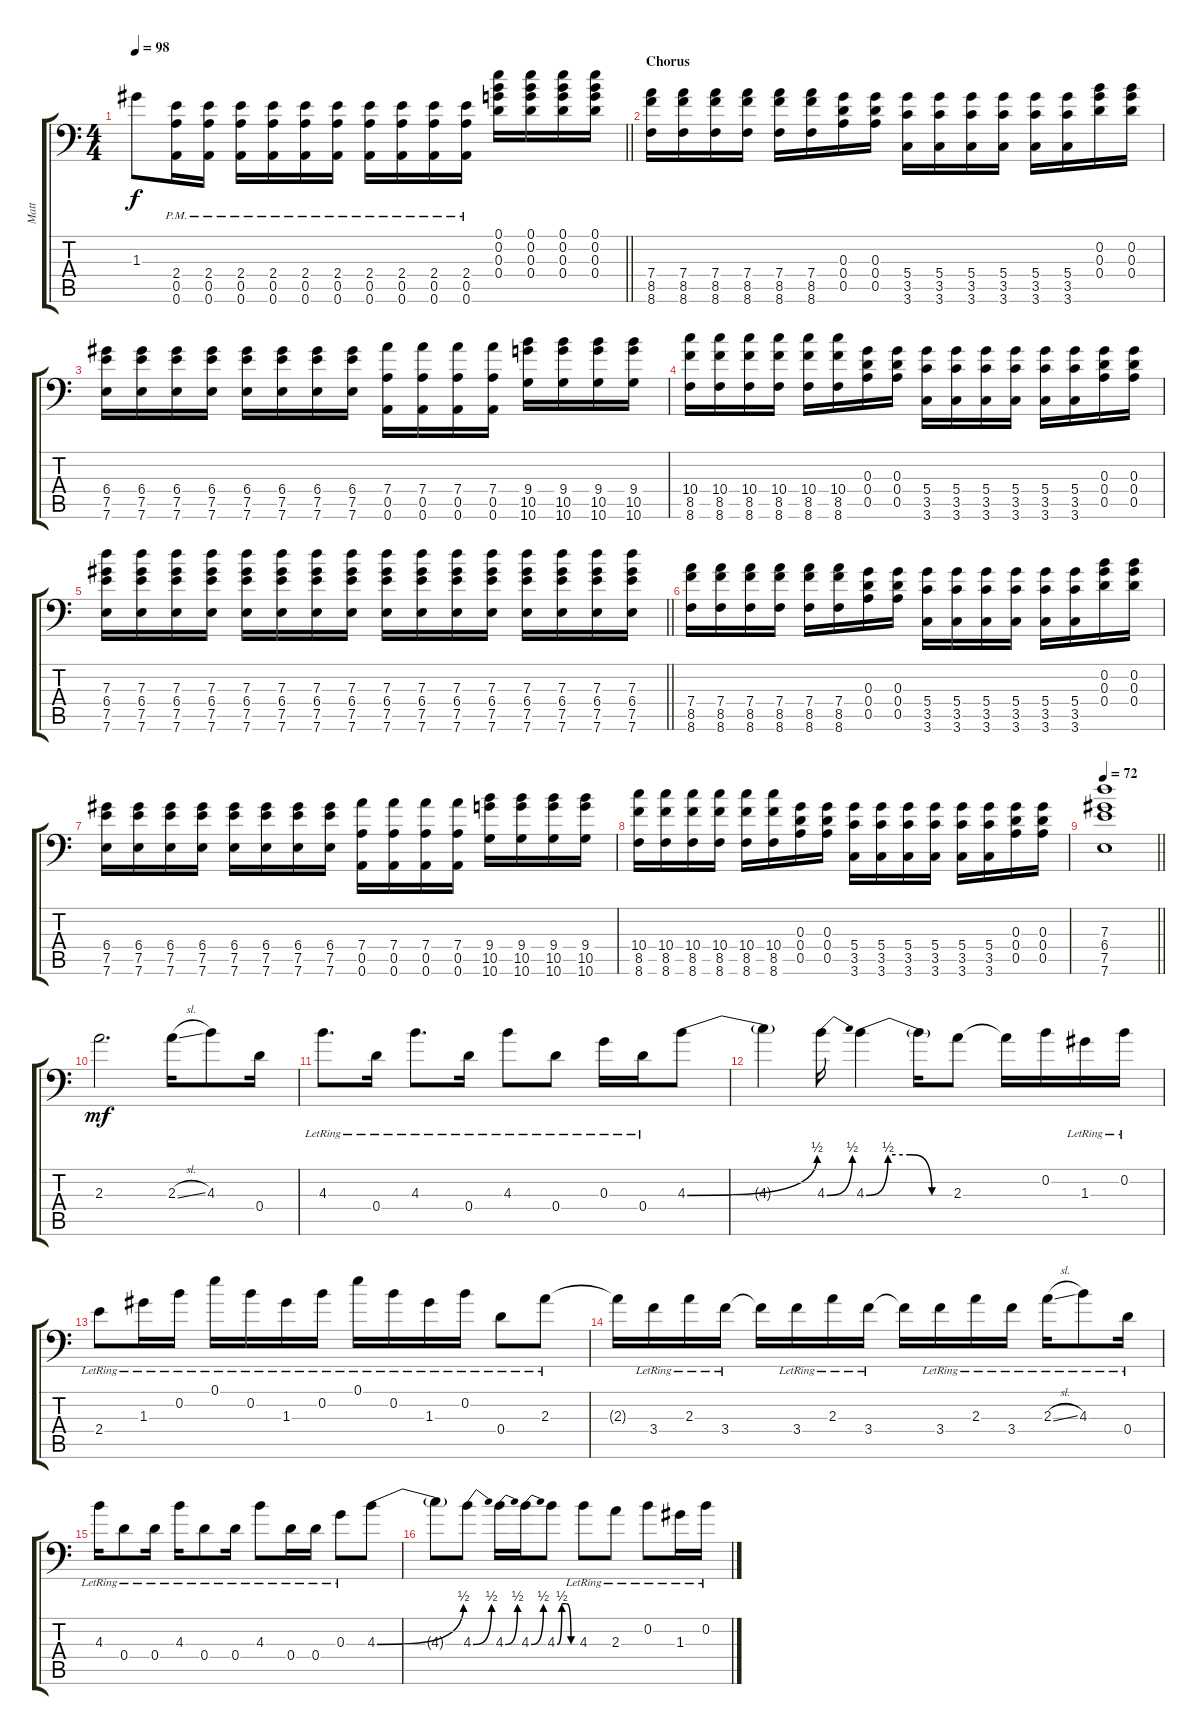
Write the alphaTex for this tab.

\track ("Matt" "Matt") {instrument overdrivenguitar}
\staff {score tabs}
\tuning (E4 B3 G3 D3 A2 A1) {hide}
\ts (4 4)
\tempo 98
\clef f4
\barLineRight lightlight
\ks c
1.3{t}.8{dy f} (2.4{pm} 0.5{pm} 0.6{pm}).16 (2.4{pm} 0.5{pm} 0.6{pm}).16 (2.4{pm} 0.5{pm} 0.6{pm}).16 (2.4{pm} 0.5{pm} 0.6{pm}).16 (2.4{pm} 0.5{pm} 0.6{pm}).16 (2.4{pm} 0.5{pm} 0.6{pm}).16 (2.4{pm} 0.5{pm} 0.6{pm}).16 (2.4{pm} 0.5{pm} 0.6{pm}).16 (2.4{pm} 0.5{pm} 0.6{pm}).16 (2.4{pm} 0.5{pm} 0.6{pm}).16 (0.1 0.2 0.3 0.4).16 (0.1 0.2 0.3 0.4).16 (0.1 0.2 0.3 0.4).16 (0.1 0.2 0.3 0.4).16 |
\section ("" "Chorus")
(7.4 8.5 8.6).16 (7.4 8.5 8.6).16 (7.4 8.5 8.6).16 (7.4 8.5 8.6).16 (7.4 8.5 8.6).16 (7.4 8.5 8.6).16 (0.3 0.4 0.5).16 (0.3 0.4 0.5).16 (5.4 3.5 3.6).16 (5.4 3.5 3.6).16 (5.4 3.5 3.6).16 (5.4 3.5 3.6).16 (5.4 3.5 3.6).16 (5.4 3.5 3.6).16 (0.2 0.3 0.4).16 (0.2 0.3 0.4).16 |
(6.4 7.5 7.6).16 (6.4 7.5 7.6).16 (6.4 7.5 7.6).16 (6.4 7.5 7.6).16 (6.4 7.5 7.6).16 (6.4 7.5 7.6).16 (6.4 7.5 7.6).16 (6.4 7.5 7.6).16 (7.4 0.5 0.6).16 (7.4 0.5 0.6).16 (7.4 0.5 0.6).16 (7.4 0.5 0.6).16 (9.4 10.5 10.6).16 (9.4 10.5 10.6).16 (9.4 10.5 10.6).16 (9.4 10.5 10.6).16 |
(10.4 8.5 8.6).16 (10.4 8.5 8.6).16 (10.4 8.5 8.6).16 (10.4 8.5 8.6).16 (10.4 8.5 8.6).16 (10.4 8.5 8.6).16 (0.3 0.4 0.5).16 (0.3 0.4 0.5).16 (5.4 3.5 3.6).16 (5.4 3.5 3.6).16 (5.4 3.5 3.6).16 (5.4 3.5 3.6).16 (5.4 3.5 3.6).16 (5.4 3.5 3.6).16 (0.3 0.4 0.5).16 (0.3 0.4 0.5).16 |
\barLineRight lightlight
(7.3 6.4 7.5 7.6).16 (7.3 6.4 7.5 7.6).16 (7.3 6.4 7.5 7.6).16 (7.3 6.4 7.5 7.6).16 (7.3 6.4 7.5 7.6).16 (7.3 6.4 7.5 7.6).16 (7.3 6.4 7.5 7.6).16 (7.3 6.4 7.5 7.6).16 (7.3 6.4 7.5 7.6).16 (7.3 6.4 7.5 7.6).16 (7.3 6.4 7.5 7.6).16 (7.3 6.4 7.5 7.6).16 (7.3 6.4 7.5 7.6).16 (7.3 6.4 7.5 7.6).16 (7.3 6.4 7.5 7.6).16 (7.3 6.4 7.5 7.6).16 |
(7.4 8.5 8.6).16 (7.4 8.5 8.6).16 (7.4 8.5 8.6).16 (7.4 8.5 8.6).16 (7.4 8.5 8.6).16 (7.4 8.5 8.6).16 (0.3 0.4 0.5).16 (0.3 0.4 0.5).16 (5.4 3.5 3.6).16 (5.4 3.5 3.6).16 (5.4 3.5 3.6).16 (5.4 3.5 3.6).16 (5.4 3.5 3.6).16 (5.4 3.5 3.6).16 (0.2 0.3 0.4).16 (0.2 0.3 0.4).16 |
(6.4 7.5 7.6).16 (6.4 7.5 7.6).16 (6.4 7.5 7.6).16 (6.4 7.5 7.6).16 (6.4 7.5 7.6).16 (6.4 7.5 7.6).16 (6.4 7.5 7.6).16 (6.4 7.5 7.6).16 (7.4 0.5 0.6).16 (7.4 0.5 0.6).16 (7.4 0.5 0.6).16 (7.4 0.5 0.6).16 (9.4 10.5 10.6).16 (9.4 10.5 10.6).16 (9.4 10.5 10.6).16 (9.4 10.5 10.6).16 |
(10.4 8.5 8.6).16 (10.4 8.5 8.6).16 (10.4 8.5 8.6).16 (10.4 8.5 8.6).16 (10.4 8.5 8.6).16 (10.4 8.5 8.6).16 (0.3 0.4 0.5).16 (0.3 0.4 0.5).16 (5.4 3.5 3.6).16 (5.4 3.5 3.6).16 (5.4 3.5 3.6).16 (5.4 3.5 3.6).16 (5.4 3.5 3.6).16 (5.4 3.5 3.6).16 (0.3 0.4 0.5).16 (0.3 0.4 0.5).16 |
\tempo 72
\barLineRight lightlight
(7.3 6.4 7.5 7.6).1 |
2.3.2{d dy mf volume 16 instrument electricguitarclean} 2.3{sl}.16 4.3.8 0.4.16 |
4.3{lr}.8{d} 0.4{lr}.16 4.3{lr}.8{d} 0.4{lr}.16 4.3{lr}.8 0.4{lr}.8 0.3{lr}.16 0.4{lr}.16 4.3{be (bend 0 0 60 2)}.8 |
4.3{t}.4 4.3{be (bend 0 0 60 2)}.16 4.3{be (custom 0 0 15 2 30 2 45 0 60 0)}.4 4.3{t}.16 2.3.8 2.3{t}.16 0.2.16 1.3{lr}.16 0.2{lr}.16 |
2.4{lr}.8 1.3{lr}.16 0.2{lr}.16 0.1{lr}.16 0.2{lr}.16 1.3{lr}.16 0.2{lr}.16 0.1{lr}.16 0.2{lr}.16 1.3{lr}.16 0.2{lr}.16 0.4{lr}.8 2.3{lr}.8 |
2.3{t}.16 3.4{lr}.16 2.3{lr}.16 3.4{lr}.16 3.4{t}.16 3.4{lr}.16 2.3{lr}.16 3.4{lr}.16 3.4{t}.16 3.4{lr}.16 2.3{lr}.16 3.4{lr}.16 2.3{sl lr}.16 4.3{lr}.8 0.4{lr}.16 |
4.3{lr}.16 0.4{lr}.8 0.4{lr}.16 4.3{lr}.16 0.4{lr}.8 0.4{lr}.16 4.3{lr}.8 0.4{lr}.16 0.4{lr}.16 0.3{lr}.8 4.3{be (bend 0 0 60 2)}.8 |
4.3{t}.8 4.3{be (bend 0 0 60 2)}.8 4.3{be (bend 0 0 60 2)}.16 4.3{be (bend 0 0 60 2)}.16 4.3{be (custom 0 0 15 2 30 2 45 0 60 0)}.8 4.3{lr}.8 2.3{lr}.8 0.2{lr}.8 1.3{lr}.16 0.2{lr}.16
